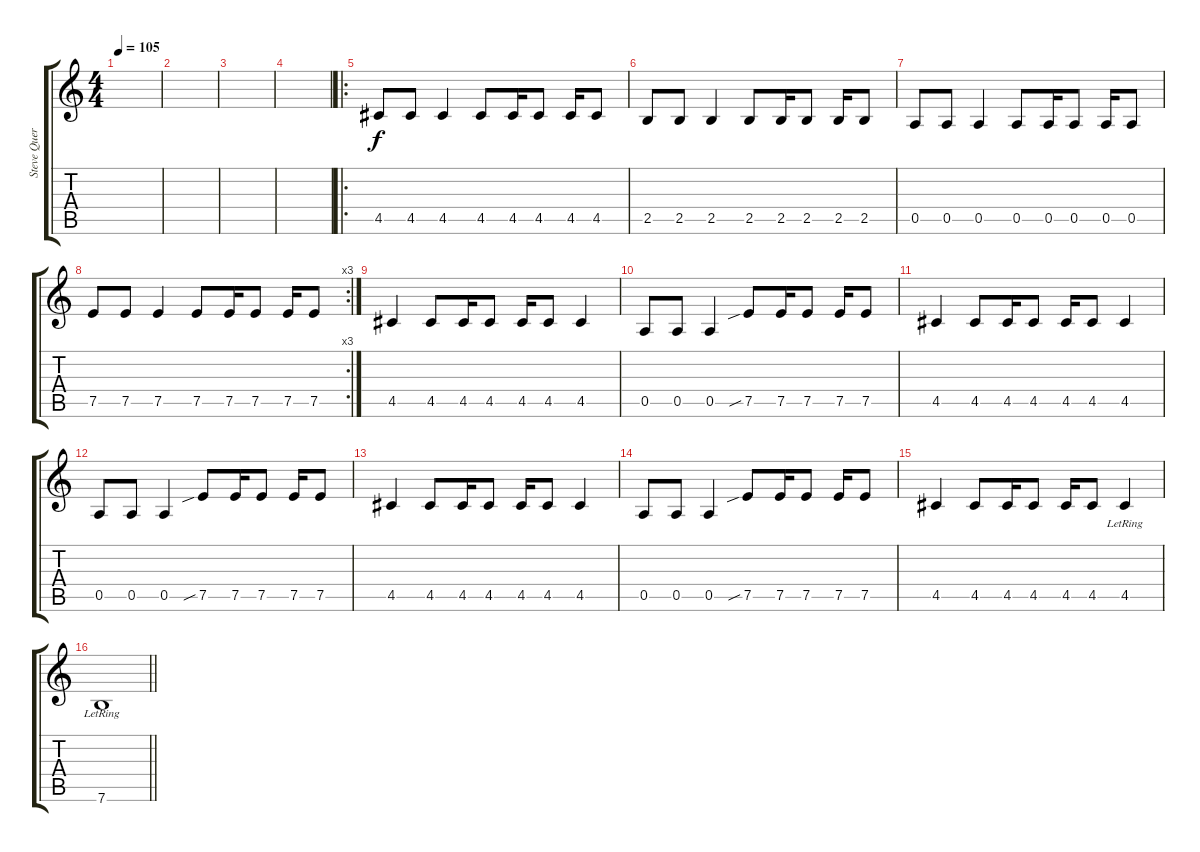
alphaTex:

\track ("Steve Queralt" "Steve Quer") {instrument electricbasspick}
\staff {score tabs}
\tuning (E4 B3 G3 D3 A2 E2) {hide}
\ts (4 4)
\tempo 105
\clef g2
\ks c
|
|
|
|
\ro
4.5.8 4.5.8 4.5.4 4.5.8 4.5.16 4.5.8 4.5.16 4.5.8 |
2.5.8 2.5.8 2.5.4 2.5.8 2.5.16 2.5.8 2.5.16 2.5.8 |
0.5.8 0.5.8 0.5.4 0.5.8 0.5.16 0.5.8 0.5.16 0.5.8 |
\rc 3
7.5.8 7.5.8 7.5.4 7.5.8 7.5.16 7.5.8 7.5.16 7.5.8 |
4.5.4 4.5.8 4.5.16 4.5.8 4.5.16 4.5.8 4.5.4 |
0.5.8 0.5.8 0.5.4 7.5{sib}.8 7.5.16 7.5.8 7.5.16 7.5.8 |
4.5.4 4.5.8 4.5.16 4.5.8 4.5.16 4.5.8 4.5.4 |
0.5.8 0.5.8 0.5.4 7.5{sib}.8 7.5.16 7.5.8 7.5.16 7.5.8 |
4.5.4 4.5.8 4.5.16 4.5.8 4.5.16 4.5.8 4.5.4 |
0.5.8 0.5.8 0.5.4 7.5{sib}.8 7.5.16 7.5.8 7.5.16 7.5.8 |
4.5.4 4.5.8 4.5.16 4.5.8 4.5.16 4.5.8 4.5{lr}.4 |
\barLineRight lightlight
7.6{lr}.1
